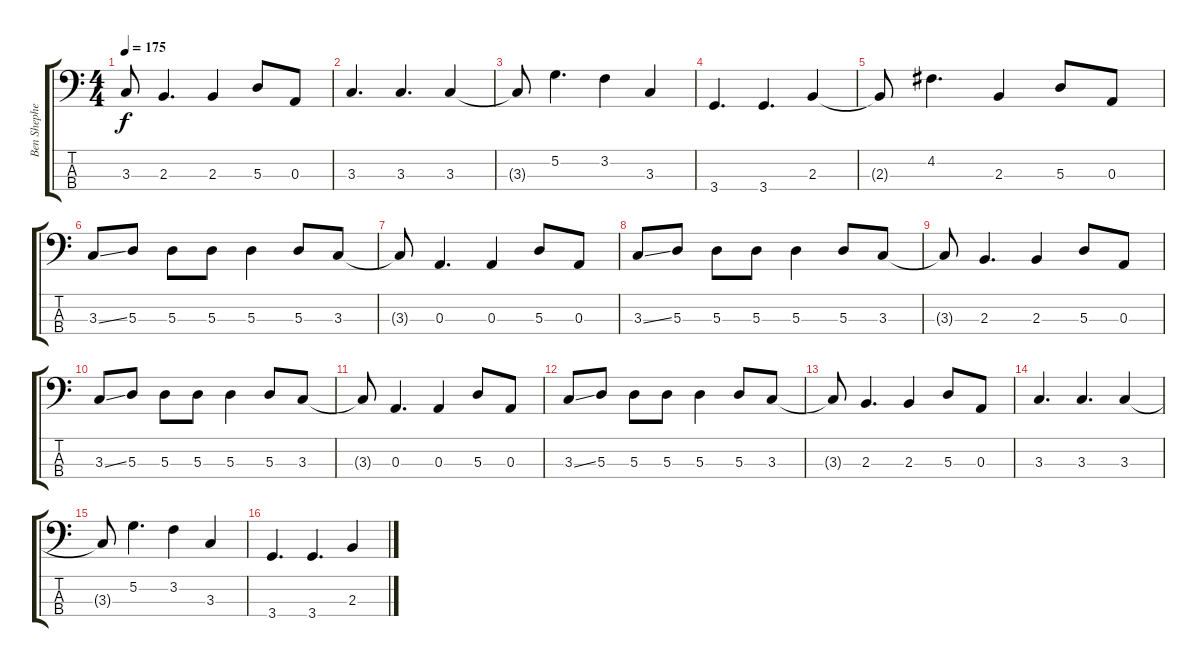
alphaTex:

\track ("Ben Shepherd_Bass" "Ben Shephe") {instrument electricbassfinger}
\staff {score tabs}
\tuning (G2 D2 A1 E1) {hide}
\ts (4 4)
\tempo 175
\clef f4
\ks c
3.3{t}.8{dy f} 2.3.4{d} 2.3.4 5.3.8 0.3.8 |
3.3.4{d} 3.3.4{d} 3.3.4 |
3.3{t}.8 5.2.4{d} 3.2.4 3.3.4 |
3.4.4{d} 3.4.4{d} 2.3.4 |
2.3{t}.8 4.2.4{d} 2.3.4 5.3.8 0.3.8 |
3.3{ss}.8 5.3.8 5.3.8 5.3.8 5.3.4 5.3.8 3.3.8 |
3.3{t}.8 0.3.4{d} 0.3.4 5.3.8 0.3.8 |
3.3{ss}.8 5.3.8 5.3.8 5.3.8 5.3.4 5.3.8 3.3.8 |
3.3{t}.8 2.3.4{d} 2.3.4 5.3.8 0.3.8 |
3.3{ss}.8 5.3.8 5.3.8 5.3.8 5.3.4 5.3.8 3.3.8 |
3.3{t}.8 0.3.4{d} 0.3.4 5.3.8 0.3.8 |
3.3{ss}.8 5.3.8 5.3.8 5.3.8 5.3.4 5.3.8 3.3.8 |
3.3{t}.8 2.3.4{d} 2.3.4 5.3.8 0.3.8 |
3.3.4{d} 3.3.4{d} 3.3.4 |
3.3{t}.8 5.2.4{d} 3.2.4 3.3.4 |
3.4.4{d} 3.4.4{d} 2.3.4
